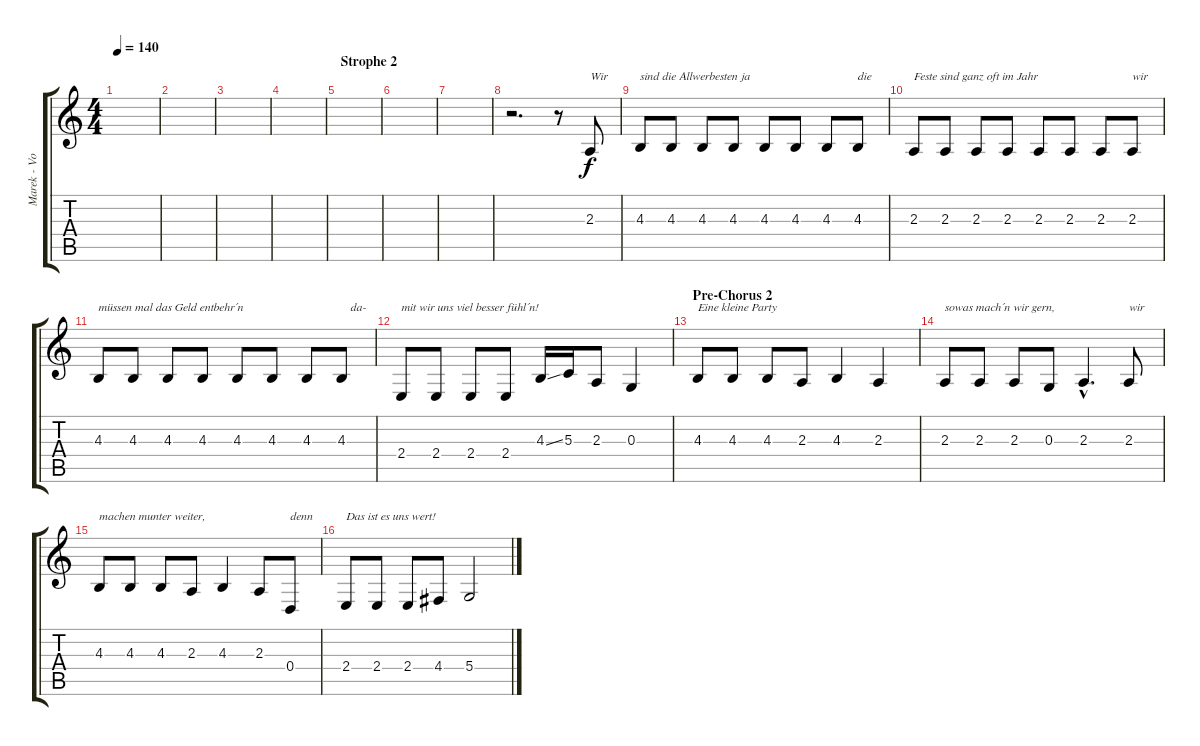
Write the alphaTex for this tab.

\track ("Marek - Vocals 2" "Marek - Vo") {instrument synthvoice}
\staff {score tabs}
\tuning (E4 B3 G3 D3 A2 E2) {hide}
\ts (4 4)
\tempo 140
\clef g2
\ks c
|
|
|
|
\section ("" "Strophe 2")
|
|
|
r.2{d} r.8 2.3.8{txt "Wir"} |
4.3.8{txt "sind die Allwerbesten ja"} 4.3.8 4.3.8 4.3.8 4.3.8 4.3.8 4.3.8 4.3.8{txt "die"} |
2.3.8{txt "Feste sind ganz oft im Jahr "} 2.3.8 2.3.8 2.3.8 2.3.8 2.3.8 2.3.8 2.3.8{txt "wir"} |
4.3.8{txt "müssen mal das Geld entbehr´n"} 4.3.8 4.3.8 4.3.8 4.3.8 4.3.8 4.3.8 4.3.8{txt "   da-"} |
2.4.8{txt "mit wir uns viel besser fühl´n!"} 2.4.8 2.4.8 2.4.8 4.3{ss}.16 5.3.16 2.3.8 0.3.4 |
\section ("" "Pre-Chorus 2")
4.3.8{txt "Eine kleine Party"} 4.3.8 4.3.8 2.3.8 4.3.4 2.3.4 |
2.3.8{txt "sowas mach´n wir gern,"} 2.3.8 2.3.8 0.3.8 2.3{hac}.4{d} 2.3.8{txt "wir"} |
4.3.8{txt "machen munter weiter,"} 4.3.8 4.3.8 2.3.8 4.3.4 2.3.8 0.4.8{txt "denn"} |
2.4.8{txt "Das ist es uns wert!"} 2.4.8 2.4.8 4.4.8 5.4.2
